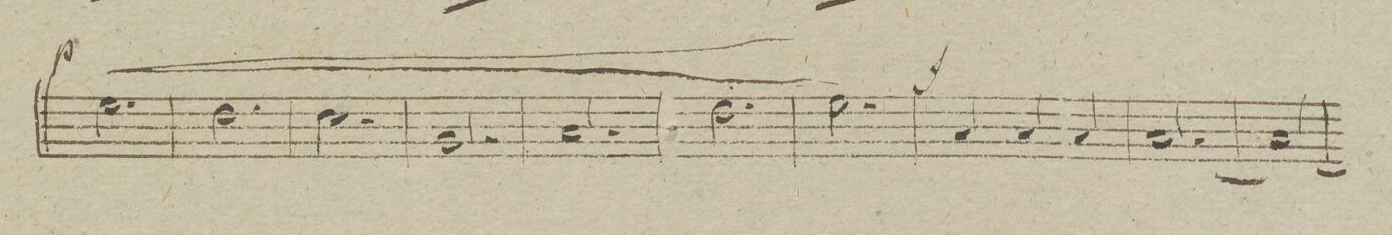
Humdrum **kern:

**kern	**dynam
*I"Basso	*
*clefF4	*
*k[]	*
*M3/4	*
2.G\	p
.	<
=123	=123
2.F\	.
=124	=124
2.E\	.
=125	=125
2.BB/	.
=126	=126
2.C/	.
=127	=127
2.F\	.
=128	=128
2.G\	[
=129	=129
4C/	f
4C/	.
4C/	.
=130	=130
[2.C/	.
=131	=131
2.C/_	.
=132	=132
*-	*-
